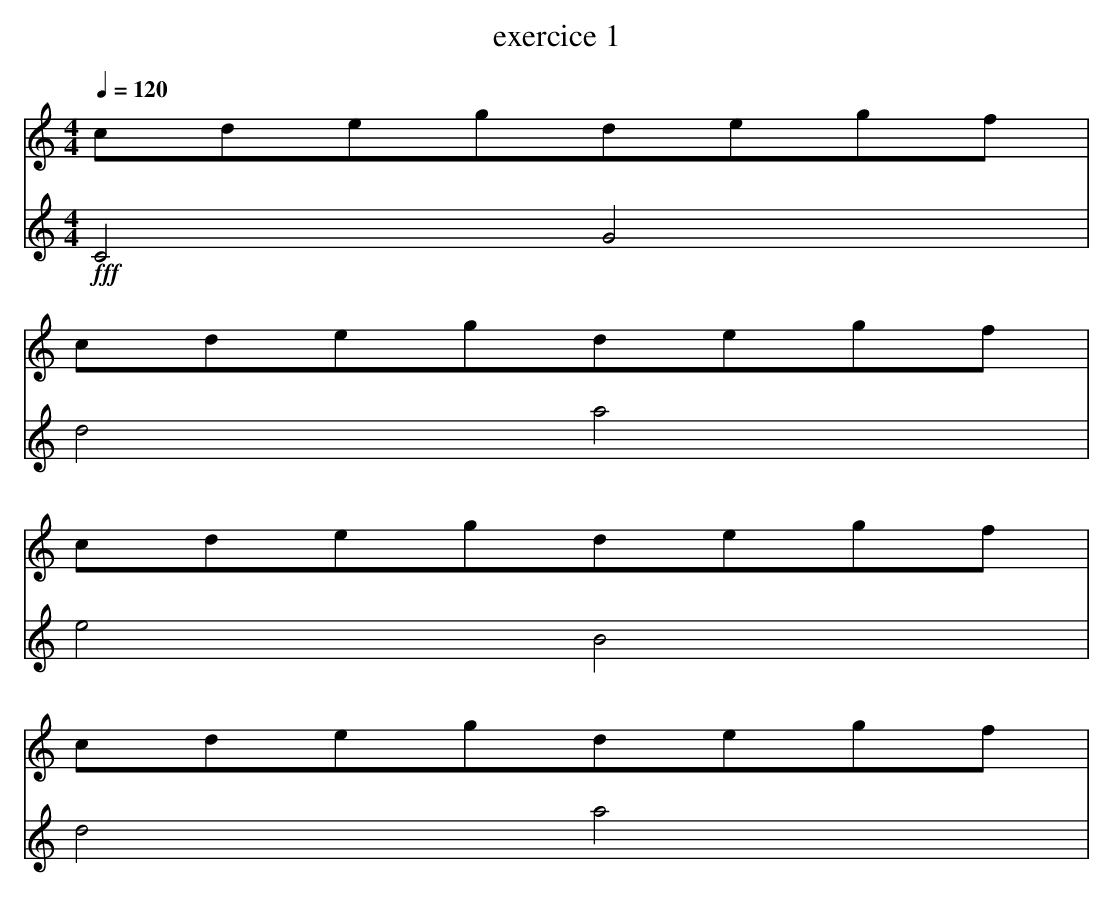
X:1
T:exercice 1
M: 4/4
L: 1/8
Q:1/4=120
K:C
V:1
cdegdegf |
cdegdegf |
cdegdegf |
cdegdegf |
V:2
!fff!C4 G4 |
d4a4 |
e4B4 |
d4 a4 |
